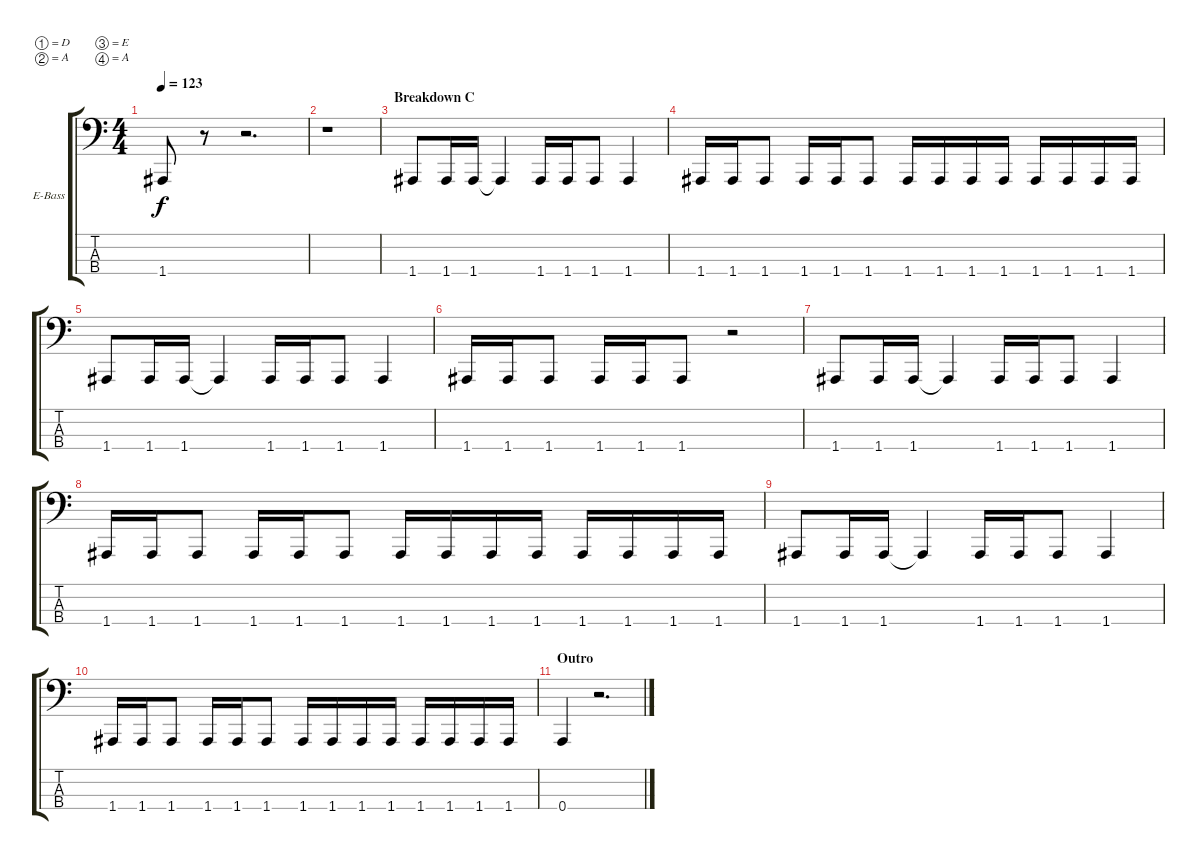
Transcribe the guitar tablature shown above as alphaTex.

\bracketExtendMode groupsimilarinstruments
\firstSystemTrackNameOrientation horizontal
\otherSystemsTrackNameOrientation horizontal
\track ("Electric Bass" "E-Bass") {instrument electricbassfinger}
\staff {score tabs}
\tuning (D2 A1 E1 A0)
\ts (4 4)
\tempo 123
\clef f4
\ks aminor
1.4.8{dy f} r.8 r.2{d} |
r.1 |
\section ("" "Breakdown C")
1.4.8 1.4.16 1.4.16 1.4{t}.4 1.4.16 1.4.16 1.4.8 1.4.4 |
1.4.16 1.4.16 1.4.8 1.4.16 1.4.16 1.4.8 1.4.16 1.4.16 1.4.16 1.4.16 1.4.16 1.4.16 1.4.16 1.4.16 |
1.4.8 1.4.16 1.4.16 1.4{t}.4 1.4.16 1.4.16 1.4.8 1.4.4 |
1.4.16 1.4.16 1.4.8 1.4.16 1.4.16 1.4.8 r.2 |
1.4.8 1.4.16 1.4.16 1.4{t}.4 1.4.16 1.4.16 1.4.8 1.4.4 |
1.4.16 1.4.16 1.4.8 1.4.16 1.4.16 1.4.8 1.4.16 1.4.16 1.4.16 1.4.16 1.4.16 1.4.16 1.4.16 1.4.16 |
1.4.8 1.4.16 1.4.16 1.4{t}.4 1.4.16 1.4.16 1.4.8 1.4.4 |
1.4.16 1.4.16 1.4.8 1.4.16 1.4.16 1.4.8 1.4.16 1.4.16 1.4.16 1.4.16 1.4.16 1.4.16 1.4.16 1.4.16 |
\section ("" "Outro")
0.4.4 r.2{d}
